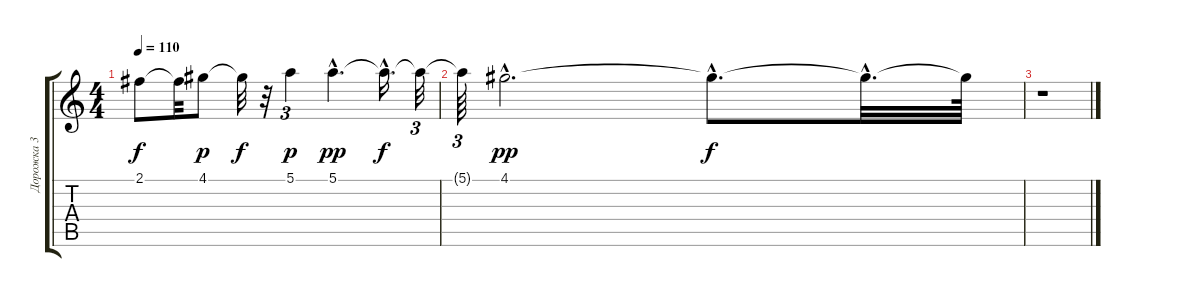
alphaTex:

\track ("Дорожка 3" "Дорожка 3") {instrument distortionguitar}
\staff {score tabs}
\tuning (E4 B3 G3 D3 A2 E2) {hide}
\ts (4 4)
\tempo 110
\clef g2
\ks c
2.1{t}.8{dy f} 2.1{t}.32 4.1.8{dy p} 4.1{t}.32{dy f} r.32 5.1.4{tu (3 2) dy p} 5.1{hac}.4{d dy pp} 5.1{hac t}.16{d dy f} 5.1{t}.32{tu (3 2)} |
5.1{t}.64{tu (3 2)} 4.1{hac}.2{d dy pp} 4.1{hac t}.8{d dy f} 4.1{hac t}.32{d} 4.1{t}.64 |
r.1
